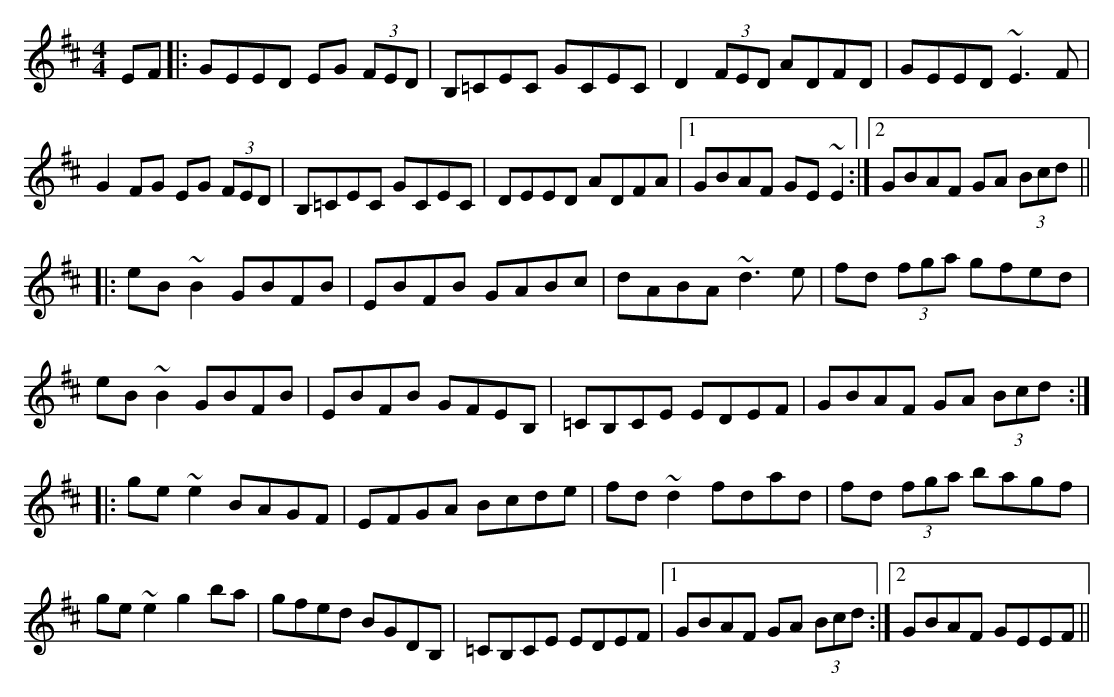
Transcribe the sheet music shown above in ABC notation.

X:1
M:4/4
K:Edor
EF|:GEED EG (3FED|B,=CEC GCEC|D2 (3FED ADFD|GEED ~E3F|
G2FG EG (3FED|B,=CEC GCEC|DEED ADFA|1 GBAF GE~E2:|2 GBAF GA (3Bcd||
|:eB~B2 GBFB|EBFB GABc|dABA ~d3e|fd (3fga gfed|
eB~B2 GBFB|EBFB GFEB,|=CB,CE EDEF|GBAF GA (3Bcd:|
|:ge~e2 BAGF|EFGA Bcde|fd~d2 fdad|fd (3fga bagf|
ge~e2 g2ba|gfed BGDB,|=CB,CE EDEF|1 GBAF GA (3Bcd:|2 GBAF GEEF||
